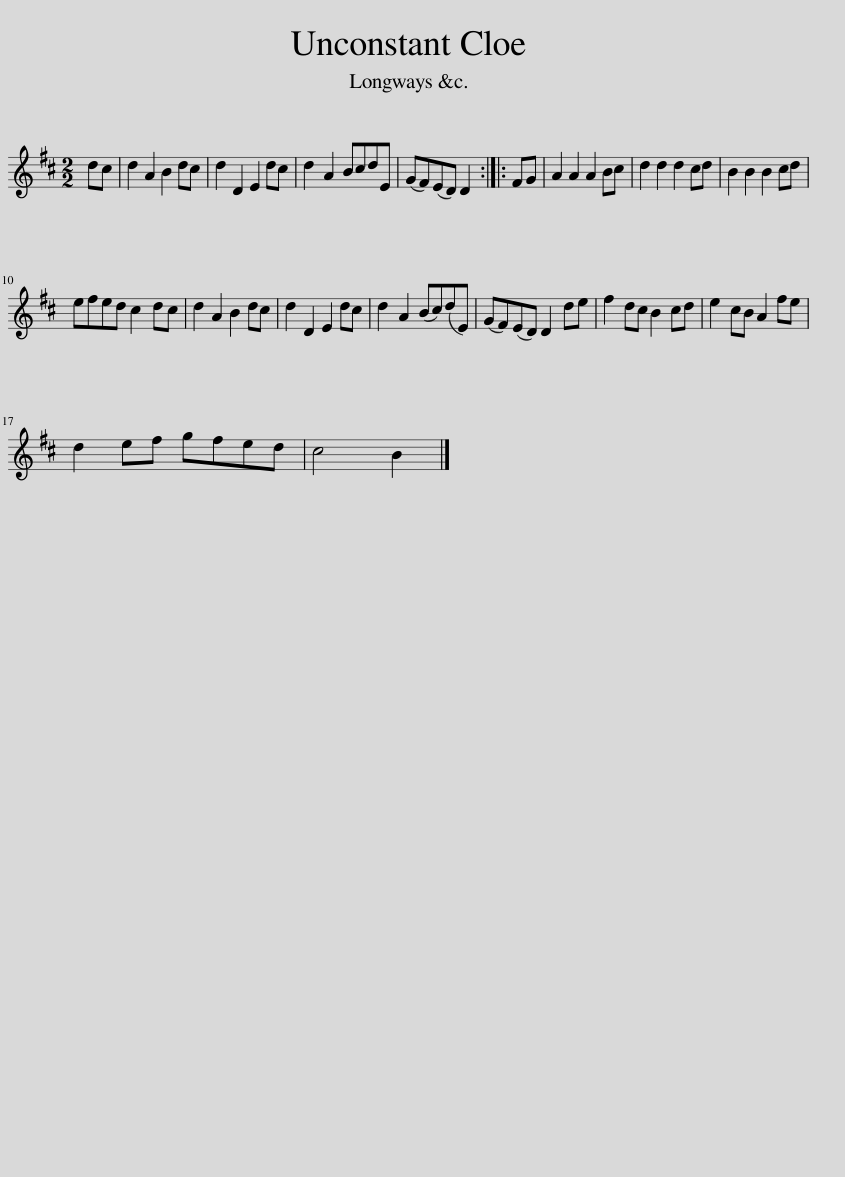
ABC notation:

X:1
L:1/8
M:2/2
I:linebreak $
K:D
V:1 treble
V:1
 dc | d2 A2 B2 dc | d2 D2 E2 dc | d2 A2 BcdE | (GF)(ED) D2 :: %5
 FG | A2 A2 A2 Bc | d2 d2 d2 cd | B2 B2 B2 cd |$ efed c2 dc | %10
 d2 A2 B2 dc | d2 D2 E2 dc | d2 A2 (Bc)(dE) | (GF)(ED) D2 de | f2 dc B2 cd | %15
 e2 cB A2 fe |$ d2 ef gfed | c4 B2 |] %18
